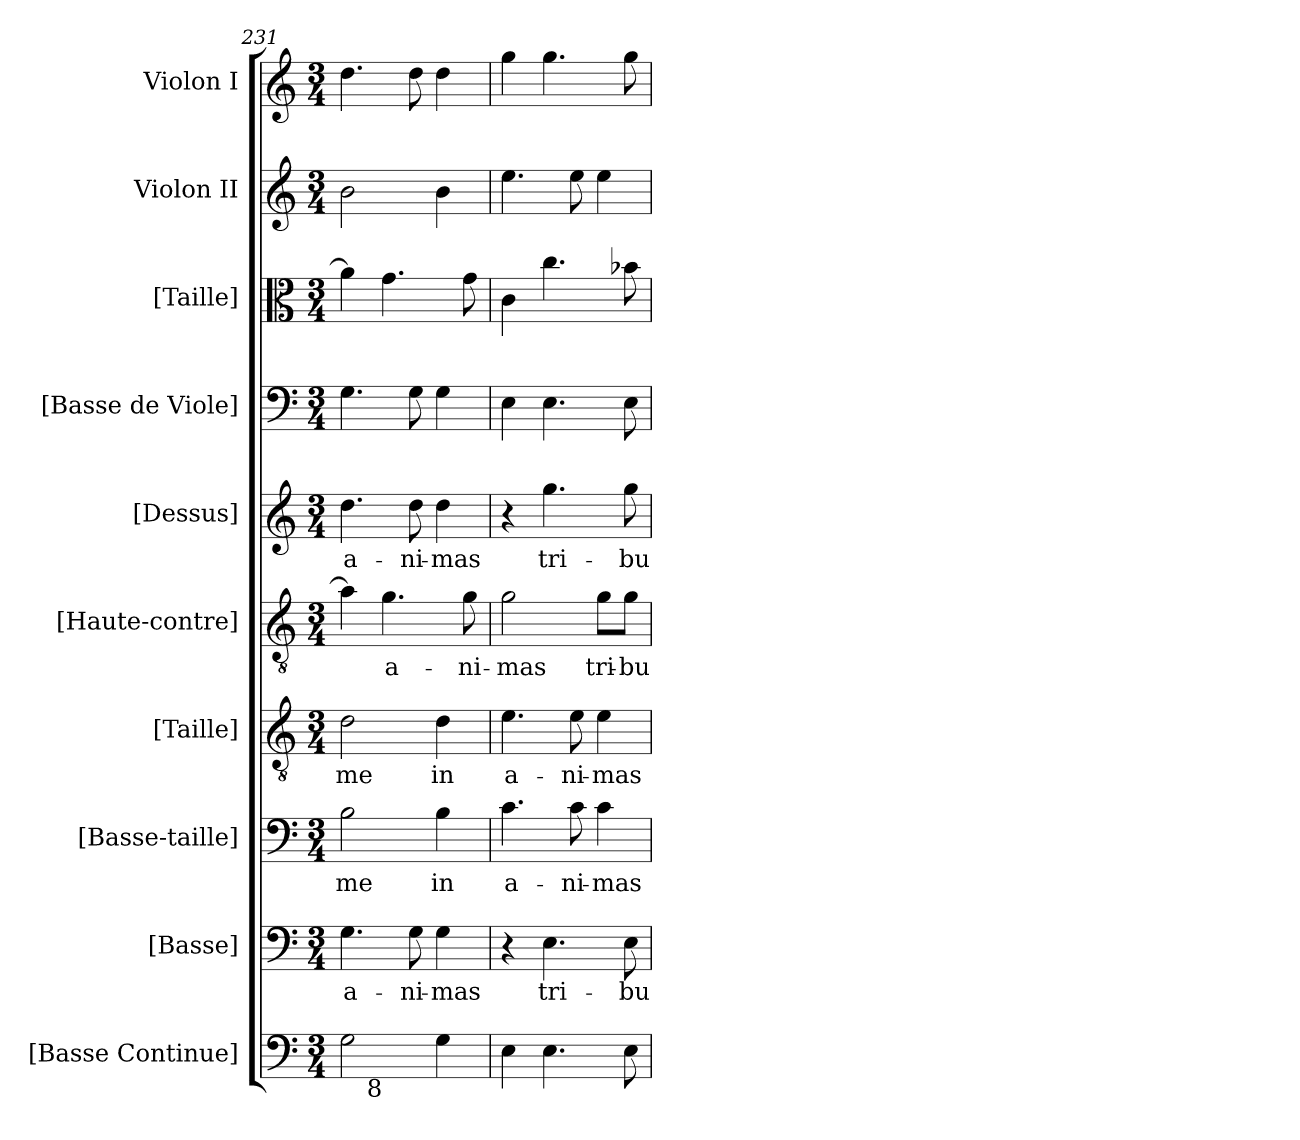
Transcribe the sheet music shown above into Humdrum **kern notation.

**kern	**kern	**text	**kern	**text	**kern	**text	**kern	**text	**kern	**text	**kern	**kern	**kern	**kern
*part10	*part9	*part9	*part8	*part8	*part7	*part7	*part6	*part6	*part5	*part5	*part4	*part3	*part2	*part1
*staff10	*staff9	*staff9	*staff8	*staff8	*staff7	*staff7	*staff6	*staff6	*staff5	*staff5	*staff4	*staff3	*staff2	*staff1
*I"[Basse Continue]	*I"[Basse]	*	*I"[Basse-taille]	*	*I"[Taille]	*	*I"[Haute-contre]	*	*I"[Dessus]	*	*I"[Basse de Viole]	*I"[Taille]	*I"Violon II	*I"Violon I
*I'B.c.	*I'B.	*	*I'B.t.	*	*I'T.	*	*I'H.C.	*	*I'D.	*	*	*	*I'Vln. II	*I'Vln. I
*clefF4	*clefF4	*	*clefF4	*	*clefGv2	*	*clefGv2	*	*clefG2	*	*clefF4	*clefC3	*clefG2	*clefG2
*	*	*	*	*	*ITrd7c12	*	*ITrd7c12	*	*	*	*	*	*	*
*k[]	*k[]	*	*k[]	*	*k[]	*	*k[]	*	*k[]	*	*k[]	*k[]	*k[]	*k[]
*M3/4	*M3/4	*	*M3/4	*	*M3/4	*	*M3/4	*	*M3/4	*	*M3/4	*M3/4	*M3/4	*M3/4
=231	=231	=231	=231	=231	=231	=231	=231	=231	=231	=231	=231	=231	=231	=231
!	!	!LO:LY:b:color=#000000	!	!	!	!	!	!	!	!	!	!	!	!
!	!	!	!	!LO:LY:b:color=#000000	!	!	!	!	!	!	!	!	!	!
!	!	!	!	!	!	!LO:LY:b:color=#000000	!	!	!	!	!	!	!	!
!LO:TX:b:rj:t=9	!	!	!	!	!	!	!	!	!	!	!	!	!	!
!	!	!	!	!	!	!	!	!	!	!LO:LY:b:color=#000000	!	!	!	!
*^	*	*	*	*	*	*	*	*	*	*	*	*	*	*
2Gi\	4ryy	4.Gi\	a-	2Bi\	me	2Di\	me	4Ai\]	.	4.ddi\	a-	4.Gi\	4ai\]	2bi\	4.ddi\
!	!LO:TX:b:rj:t=8	!	!	!	!	!	!	!	!	!	!	!	!	!	!
!	!	!	!	!	!	!	!	!	!LO:LY:b:color=#000000	!	!	!	!	!	!
.	2ryy	.	.	.	.	.	.	4.Gi\	a-	.	.	.	4.gi\	.	.
!	!	!	!LO:LY:b:color=#000000	!	!	!	!	!	!	!	!	!	!	!	!
!	!	!	!	!	!	!	!	!	!	!	!LO:LY:b:color=#000000	!	!	!	!
.	.	8Gi\	-ni-	.	.	.	.	.	.	8ddi\	-ni-	8Gi\	.	.	8ddi\
!	!	!	!LO:LY:b:color=#000000	!	!	!	!	!	!	!	!	!	!	!	!
!	!	!	!	!	!LO:LY:b:color=#000000	!	!	!	!	!	!	!	!	!	!
!	!	!	!	!	!	!	!LO:LY:b:color=#000000	!	!	!	!	!	!	!	!
!	!	!	!	!	!	!	!	!	!	!	!LO:LY:b:color=#000000	!	!	!	!
4Gi\	.	4Gi\	-mas	4Bi\	in	4Di\	in	.	.	4ddi\	-mas	4Gi\	.	4bi\	4ddi\
!	!	!	!	!	!	!	!	!	!LO:LY:b:color=#000000	!	!	!	!	!	!
.	.	.	.	.	.	.	.	8Gi\	-ni-	.	.	.	8gi\	.	.
*v	*v	*	*	*	*	*	*	*	*	*	*	*	*	*	*
=232	=232	=232	=232	=232	=232	=232	=232	=232	=232	=232	=232	=232	=232	=232
*^	*	*	*	*	*	*	*	*	*	*	*	*	*	*
!	!	!	!	!	!LO:LY:b:color=#000000	!	!	!	!	!	!	!	!	!	!
*v	*v	*	*	*	*	*	*	*	*	*	*	*	*	*	*
*^	*	*	*	*	*	*	*	*	*	*	*	*	*	*
!	!	!	!	!	!	!	!LO:LY:b:color=#000000	!	!	!	!	!	!	!	!
*v	*v	*	*	*	*	*	*	*	*	*	*	*	*	*	*
*^	*	*	*	*	*	*	*	*	*	*	*	*	*	*
!	!	!	!	!	!	!	!	!	!LO:LY:b:color=#000000	!	!	!	!	!	!
*v	*v	*	*	*	*	*	*	*	*	*	*	*	*	*	*
4Ei\	4r	.	4.ci\	a-	4.Ei\	a-	2Gi\	-mas	4r	.	4Ei\	4ci\	4.eei\	4ggi\
!	!	!LO:LY:b:color=#000000	!	!	!	!	!	!	!	!	!	!	!	!
!	!	!	!	!	!	!	!	!	!	!LO:LY:b:color=#000000	!	!	!	!
4.Ei\	4.Ei\	tri-	.	.	.	.	.	.	4.ggi\	tri-	4.Ei\	4.cci\	.	4.ggi\
!	!	!	!	!LO:LY:b:color=#000000	!	!	!	!	!	!	!	!	!	!
!	!	!	!	!	!	!LO:LY:b:color=#000000	!	!	!	!	!	!	!	!
.	.	.	8ci\	-ni-	8Ei\	-ni-	.	.	.	.	.	.	8eei\	.
!	!	!	!	!LO:LY:b:color=#000000	!	!	!	!	!	!	!	!	!	!
!	!	!	!	!	!	!LO:LY:b:color=#000000	!	!	!	!	!	!	!	!
!	!	!	!	!	!	!	!	!LO:LY:b:color=#000000	!	!	!	!	!	!
.	.	.	4ci\	-mas	4Ei\	-mas	8Gi\L	tri-	.	.	.	.	4eei\	.
!	!	!LO:LY:b:color=#000000	!	!	!	!	!	!	!	!	!	!	!	!
!	!	!	!	!	!	!	!	!LO:LY:b:color=#000000	!	!	!	!	!	!
!	!	!	!	!	!	!	!	!	!	!LO:LY:b:color=#000000	!	!	!	!
8Ei\	8Ei\	-bu-	.	.	.	.	8Gi\J	-bu-	8ggi\	-bu-	8Ei\	8b-Xi\	.	8ggi\
=	=	=	=	=	=	=	=	=	=	=	=	=	=	=
*-	*-	*-	*-	*-	*-	*-	*-	*-	*-	*-	*-	*-	*-	*-
